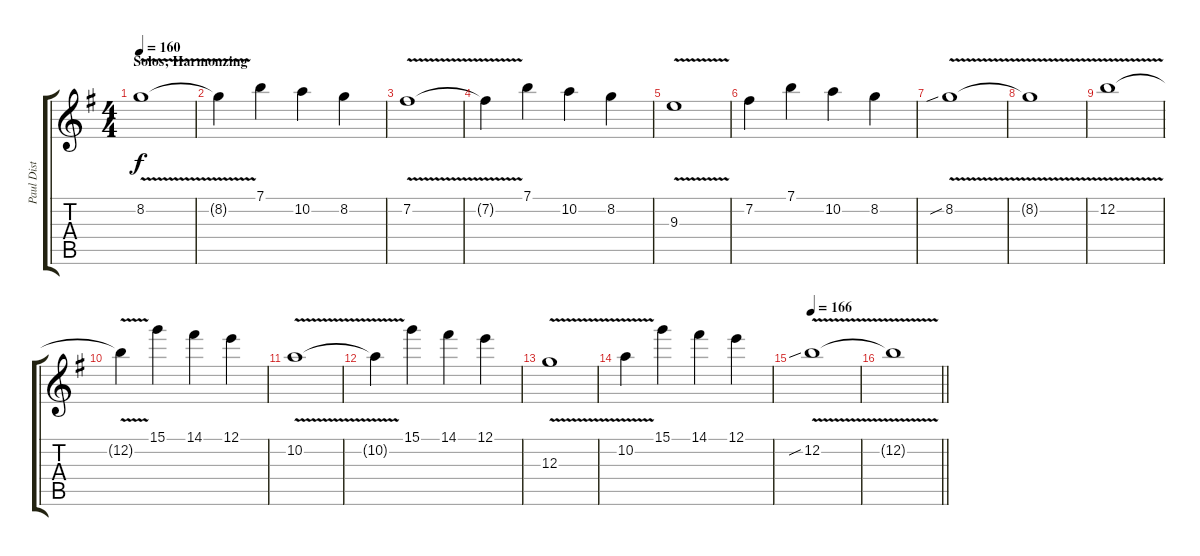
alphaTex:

\track ("Paul Dist" "Paul Dist") {instrument overdrivenguitar}
\staff {score tabs}
\tuning (E4 B3 G3 D3 A2 E2) {hide}
\ts (4 4)
\section ("" "Solos; Harmonzing")
\tempo 160
\clef g2
\ks eminor
8.2{v}.1{dy f} |
8.2{t}.4 7.1.4 10.2.4 8.2.4 |
7.2{v}.1 |
7.2{t}.4 7.1.4 10.2.4 8.2.4 |
9.3{v}.1 |
7.2.4 7.1.4 10.2.4 8.2.4 |
8.2{v sib}.1 |
8.2{t}.1 |
12.2{v}.1 |
12.2{t}.4 15.1.4 14.1.4 12.1.4 |
10.2{v}.1 |
10.2{t}.4 15.1.4 14.1.4 12.1.4 |
12.3{v}.1 |
10.2{v}.4 15.1.4 14.1.4 12.1.4 |
\tempo 166
12.2{v sib}.1 |
\barLineRight lightlight
12.2{v t}.1
